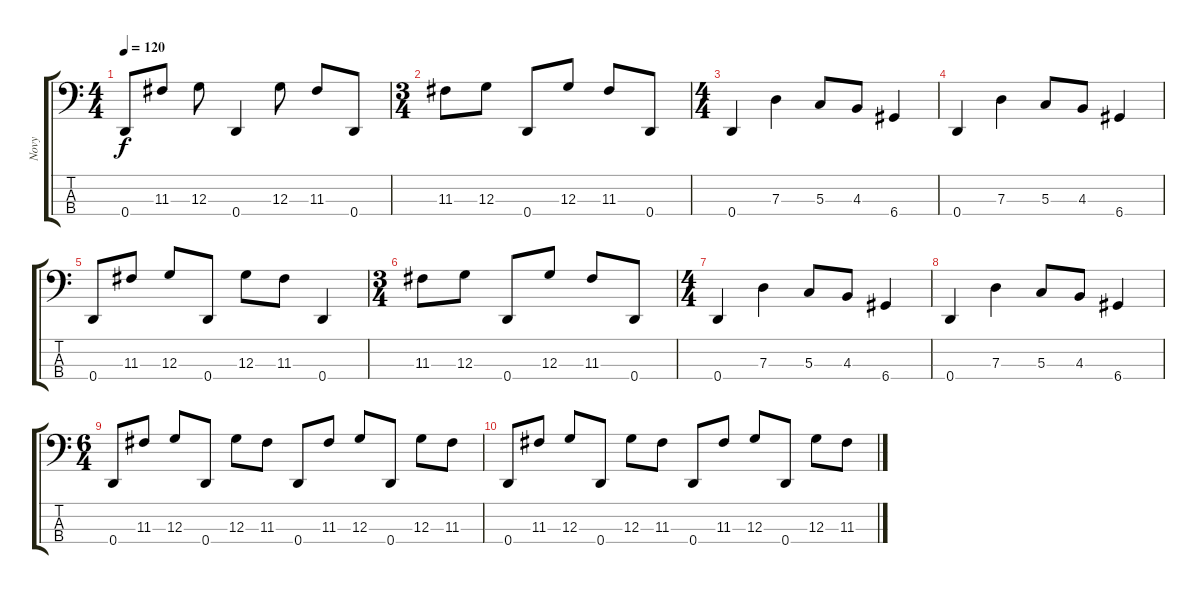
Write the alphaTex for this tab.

\track ("Novy" "Novy") {instrument electricbassfinger}
\staff {score tabs}
\tuning (F2 C2 G1 D1) {hide}
\ts (4 4)
\tempo 120
\clef f4
\ks c
0.4.8{dy f} 11.3.8 12.3.8 0.4.4 12.3.8 11.3.8 0.4.8 |
\ts (3 4)
11.3.8 12.3.8 0.4.8 12.3.8 11.3.8 0.4.8 |
\ts (4 4)
0.4.4 7.3.4 5.3.8 4.3.8 6.4.4 |
0.4.4 7.3.4 5.3.8 4.3.8 6.4.4 |
0.4.8 11.3.8 12.3.8 0.4.8 12.3.8 11.3.8 0.4.4 |
\ts (3 4)
11.3.8 12.3.8 0.4.8 12.3.8 11.3.8 0.4.8 |
\ts (4 4)
0.4.4 7.3.4 5.3.8 4.3.8 6.4.4 |
0.4.4 7.3.4 5.3.8 4.3.8 6.4.4 |
\ts (6 4)
0.4.8 11.3.8 12.3.8 0.4.8 12.3.8 11.3.8 0.4.8 11.3.8 12.3.8 0.4.8 12.3.8 11.3.8 |
0.4.8 11.3.8 12.3.8 0.4.8 12.3.8 11.3.8 0.4.8 11.3.8 12.3.8 0.4.8 12.3.8 11.3.8
